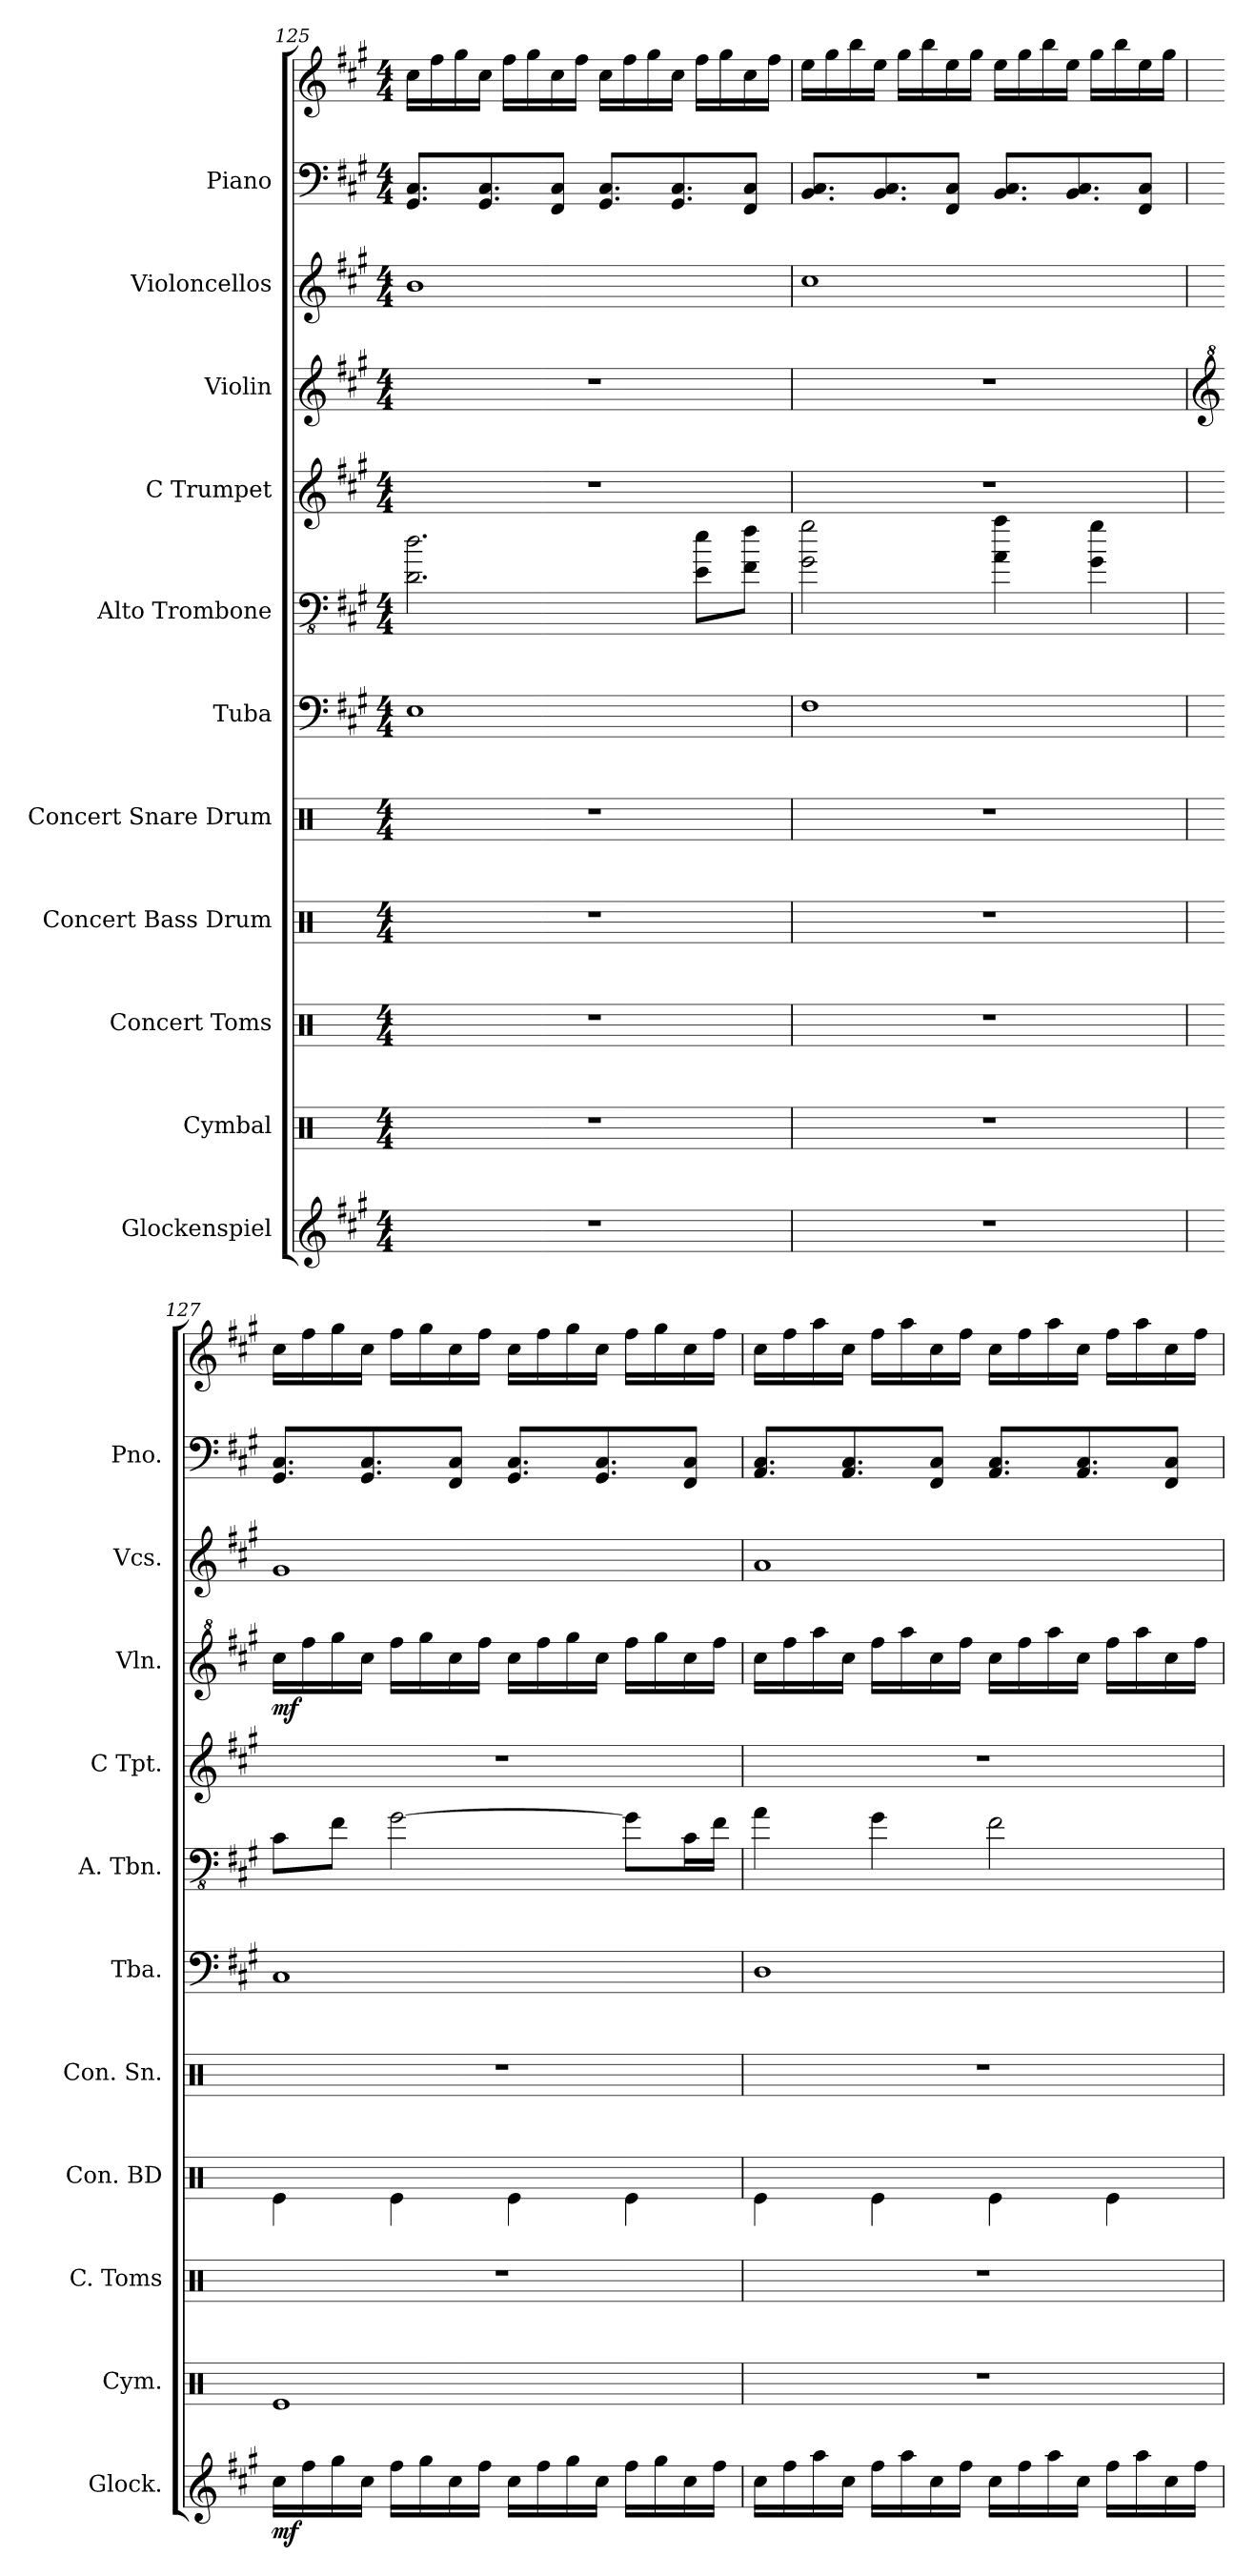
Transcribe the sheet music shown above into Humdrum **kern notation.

**kern	**dynam	**kern	**kern	**kern	**kern	**kern	**kern	**kern	**kern	**dynam	**kern	**kern	**kern
*part11	*part11	*part10	*part9	*part8	*part7	*part6	*part5	*part4	*part3	*part3	*part2	*part1	*part1
*staff12	*staff12	*staff11	*staff10	*staff9	*staff8	*staff7	*staff6	*staff5	*staff4	*staff4	*staff3	*staff2	*staff1
*I"Glockenspiel	*	*I"Cymbal	*I"Concert Toms	*I"Concert Bass Drum	*I"Concert Snare Drum	*I"Tuba	*I"Alto Trombone	*I"C Trumpet	*I"Violin	*	*I"Violoncellos	*I"Piano	*
*I'Glock.	*	*I'Cym.	*I'C. Toms	*I'Con. BD	*I'Con. Sn.	*I'Tba.	*I'A. Tbn.	*I'C Tpt.	*I'Vln.	*	*I'Vcs.	*I'Pno.	*
!!LO:PB:g=z
*clefG2	*	*clefX	*clefX	*clefX	*clefX	*clefF4	*clefFv4	*clefG2	*clefG2	*	*clefG2	*clefF4	*clefG2
*ITrd-14c-24	*	*	*	*	*	*	*	*	*	*	*	*	*
*k[f#c#g#]	*	*k[]	*k[]	*k[]	*k[]	*k[f#c#g#]	*k[f#c#g#]	*k[f#c#g#]	*k[f#c#g#]	*	*k[f#c#g#]	*k[f#c#g#]	*k[f#c#g#]
*M4/4	*	*M4/4	*M4/4	*M4/4	*M4/4	*M4/4	*M4/4	*M4/4	*M4/4	*	*M4/4	*M4/4	*M4/4
=125	=125	=125	=125	=125	=125	=125	=125	=125	=125	=125	=125	=125	=125
1r	.	1r	1r	1r	1r	1E	2.D\ 2.d\	1r	1r	.	1b	8.GG#/ 8.C#/L	16cc#\LL
.	.	.	.	.	.	.	.	.	.	.	.	.	16ff#\
.	.	.	.	.	.	.	.	.	.	.	.	.	16gg#\
.	.	.	.	.	.	.	.	.	.	.	.	8.GG#/ 8.C#/	16cc#\JJ
.	.	.	.	.	.	.	.	.	.	.	.	.	16ff#\LL
.	.	.	.	.	.	.	.	.	.	.	.	.	16gg#\
.	.	.	.	.	.	.	.	.	.	.	.	8FF#/ 8C#/J	16cc#\
.	.	.	.	.	.	.	.	.	.	.	.	.	16ff#\JJ
.	.	.	.	.	.	.	.	.	.	.	.	8.GG#/ 8.C#/L	16cc#\LL
.	.	.	.	.	.	.	.	.	.	.	.	.	16ff#\
.	.	.	.	.	.	.	.	.	.	.	.	.	16gg#\
.	.	.	.	.	.	.	.	.	.	.	.	8.GG#/ 8.C#/	16cc#\JJ
.	.	.	.	.	.	.	8E\ 8e\L	.	.	.	.	.	16ff#\LL
.	.	.	.	.	.	.	.	.	.	.	.	.	16gg#\
.	.	.	.	.	.	.	8F#\ 8f#\J	.	.	.	.	8FF#/ 8C#/J	16cc#\
.	.	.	.	.	.	.	.	.	.	.	.	.	16ff#\JJ
=126	=126	=126	=126	=126	=126	=126	=126	=126	=126	=126	=126	=126	=126
1r	.	1r	1r	1r	1r	1F#	2G#\ 2g#\	1r	1r	.	1cc#	8.BB/ 8.C#/L	16ee\LL
.	.	.	.	.	.	.	.	.	.	.	.	.	16gg#\
.	.	.	.	.	.	.	.	.	.	.	.	.	16bb\
.	.	.	.	.	.	.	.	.	.	.	.	8.BB/ 8.C#/	16ee\JJ
.	.	.	.	.	.	.	.	.	.	.	.	.	16gg#\LL
.	.	.	.	.	.	.	.	.	.	.	.	.	16bb\
.	.	.	.	.	.	.	.	.	.	.	.	8FF#/ 8C#/J	16ee\
.	.	.	.	.	.	.	.	.	.	.	.	.	16gg#\JJ
.	.	.	.	.	.	.	4A\ 4a\	.	.	.	.	8.BB/ 8.C#/L	16ee\LL
.	.	.	.	.	.	.	.	.	.	.	.	.	16gg#\
.	.	.	.	.	.	.	.	.	.	.	.	.	16bb\
.	.	.	.	.	.	.	.	.	.	.	.	8.BB/ 8.C#/	16ee\JJ
.	.	.	.	.	.	.	4G#\ 4g#\	.	.	.	.	.	16gg#\LL
.	.	.	.	.	.	.	.	.	.	.	.	.	16bb\
.	.	.	.	.	.	.	.	.	.	.	.	8FF#/ 8C#/J	16ee\
.	.	.	.	.	.	.	.	.	.	.	.	.	16gg#\JJ
!!LO:PB:g=z
=127	=127	=127	=127	=127	=127	=127	=127	=127	=127	=127	=127	=127	=127
*	*	*	*	*	*	*	*	*	*clefG^2	*	*	*	*
!	!LO:DY:b	!	!	!	!	!	!	!	!	!LO:DY:b	!	!	!
16cccc#\LL	mf	1Re	1r	4Re\	1r	1C#	8C#\L	1r	16ccc#\LL	mf	1g#	8.GG#/ 8.C#/L	16cc#\LL
16ffff#\	.	.	.	.	.	.	.	.	16fff#\	.	.	.	16ff#\
16gggg#\	.	.	.	.	.	.	8F#\J	.	16ggg#\	.	.	.	16gg#\
16cccc#\JJ	.	.	.	.	.	.	.	.	16ccc#\JJ	.	.	8.GG#/ 8.C#/	16cc#\JJ
16ffff#\LL	.	.	.	4Re\	.	.	[2G#\	.	16fff#\LL	.	.	.	16ff#\LL
16gggg#\	.	.	.	.	.	.	.	.	16ggg#\	.	.	.	16gg#\
16cccc#\	.	.	.	.	.	.	.	.	16ccc#\	.	.	8FF#/ 8C#/J	16cc#\
16ffff#\JJ	.	.	.	.	.	.	.	.	16fff#\JJ	.	.	.	16ff#\JJ
16cccc#\LL	.	.	.	4Re\	.	.	.	.	16ccc#\LL	.	.	8.GG#/ 8.C#/L	16cc#\LL
16ffff#\	.	.	.	.	.	.	.	.	16fff#\	.	.	.	16ff#\
16gggg#\	.	.	.	.	.	.	.	.	16ggg#\	.	.	.	16gg#\
16cccc#\JJ	.	.	.	.	.	.	.	.	16ccc#\JJ	.	.	8.GG#/ 8.C#/	16cc#\JJ
16ffff#\LL	.	.	.	4Re\	.	.	8G#\L]	.	16fff#\LL	.	.	.	16ff#\LL
16gggg#\	.	.	.	.	.	.	.	.	16ggg#\	.	.	.	16gg#\
16cccc#\	.	.	.	.	.	.	16C#\L	.	16ccc#\	.	.	8FF#/ 8C#/J	16cc#\
16ffff#\JJ	.	.	.	.	.	.	16F#\JJ	.	16fff#\JJ	.	.	.	16ff#\JJ
=128	=128	=128	=128	=128	=128	=128	=128	=128	=128	=128	=128	=128	=128
16cccc#\LL	.	1r	1r	4Re\	1r	1D	4A\	1r	16ccc#\LL	.	1a	8.AA/ 8.C#/L	16cc#\LL
16ffff#\	.	.	.	.	.	.	.	.	16fff#\	.	.	.	16ff#\
16aaaa\	.	.	.	.	.	.	.	.	16aaa\	.	.	.	16aa\
16cccc#\JJ	.	.	.	.	.	.	.	.	16ccc#\JJ	.	.	8.AA/ 8.C#/	16cc#\JJ
16ffff#\LL	.	.	.	4Re\	.	.	4G#\	.	16fff#\LL	.	.	.	16ff#\LL
16aaaa\	.	.	.	.	.	.	.	.	16aaa\	.	.	.	16aa\
16cccc#\	.	.	.	.	.	.	.	.	16ccc#\	.	.	8FF#/ 8C#/J	16cc#\
16ffff#\JJ	.	.	.	.	.	.	.	.	16fff#\JJ	.	.	.	16ff#\JJ
16cccc#\LL	.	.	.	4Re\	.	.	2F#\	.	16ccc#\LL	.	.	8.AA/ 8.C#/L	16cc#\LL
16ffff#\	.	.	.	.	.	.	.	.	16fff#\	.	.	.	16ff#\
16aaaa\	.	.	.	.	.	.	.	.	16aaa\	.	.	.	16aa\
16cccc#\JJ	.	.	.	.	.	.	.	.	16ccc#\JJ	.	.	8.AA/ 8.C#/	16cc#\JJ
16ffff#\LL	.	.	.	4Re\	.	.	.	.	16fff#\LL	.	.	.	16ff#\LL
16aaaa\	.	.	.	.	.	.	.	.	16aaa\	.	.	.	16aa\
16cccc#\	.	.	.	.	.	.	.	.	16ccc#\	.	.	8FF#/ 8C#/J	16cc#\
16ffff#\JJ	.	.	.	.	.	.	.	.	16fff#\JJ	.	.	.	16ff#\JJ
=	=	=	=	=	=	=	=	=	=	=	=	=	=
*-	*-	*-	*-	*-	*-	*-	*-	*-	*-	*-	*-	*-	*-
